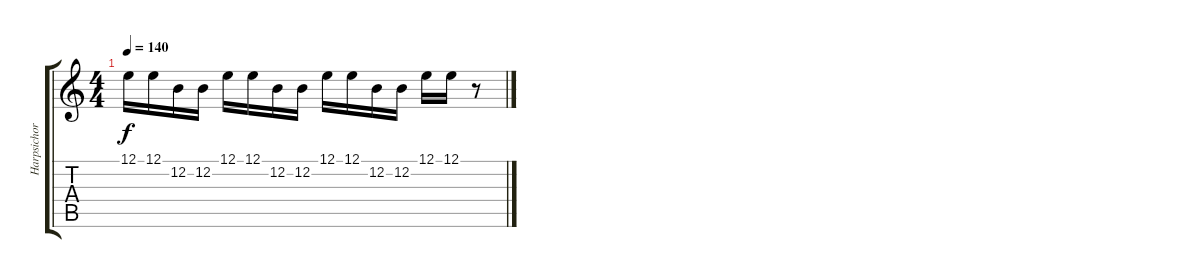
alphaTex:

\track ("Harpsichord" "Harpsichor") {instrument harpsichord}
\staff {score tabs}
\tuning (E4 B3 G3 D3 A2 E2) {hide}
\ts (4 4)
\tempo 140
\clef g2
\ks c
12.1.16{dy f} 12.1.16 12.2.16 12.2.16 12.1.16 12.1.16 12.2.16 12.2.16 12.1.16 12.1.16 12.2.16 12.2.16 12.1.16 12.1.16 r.8
